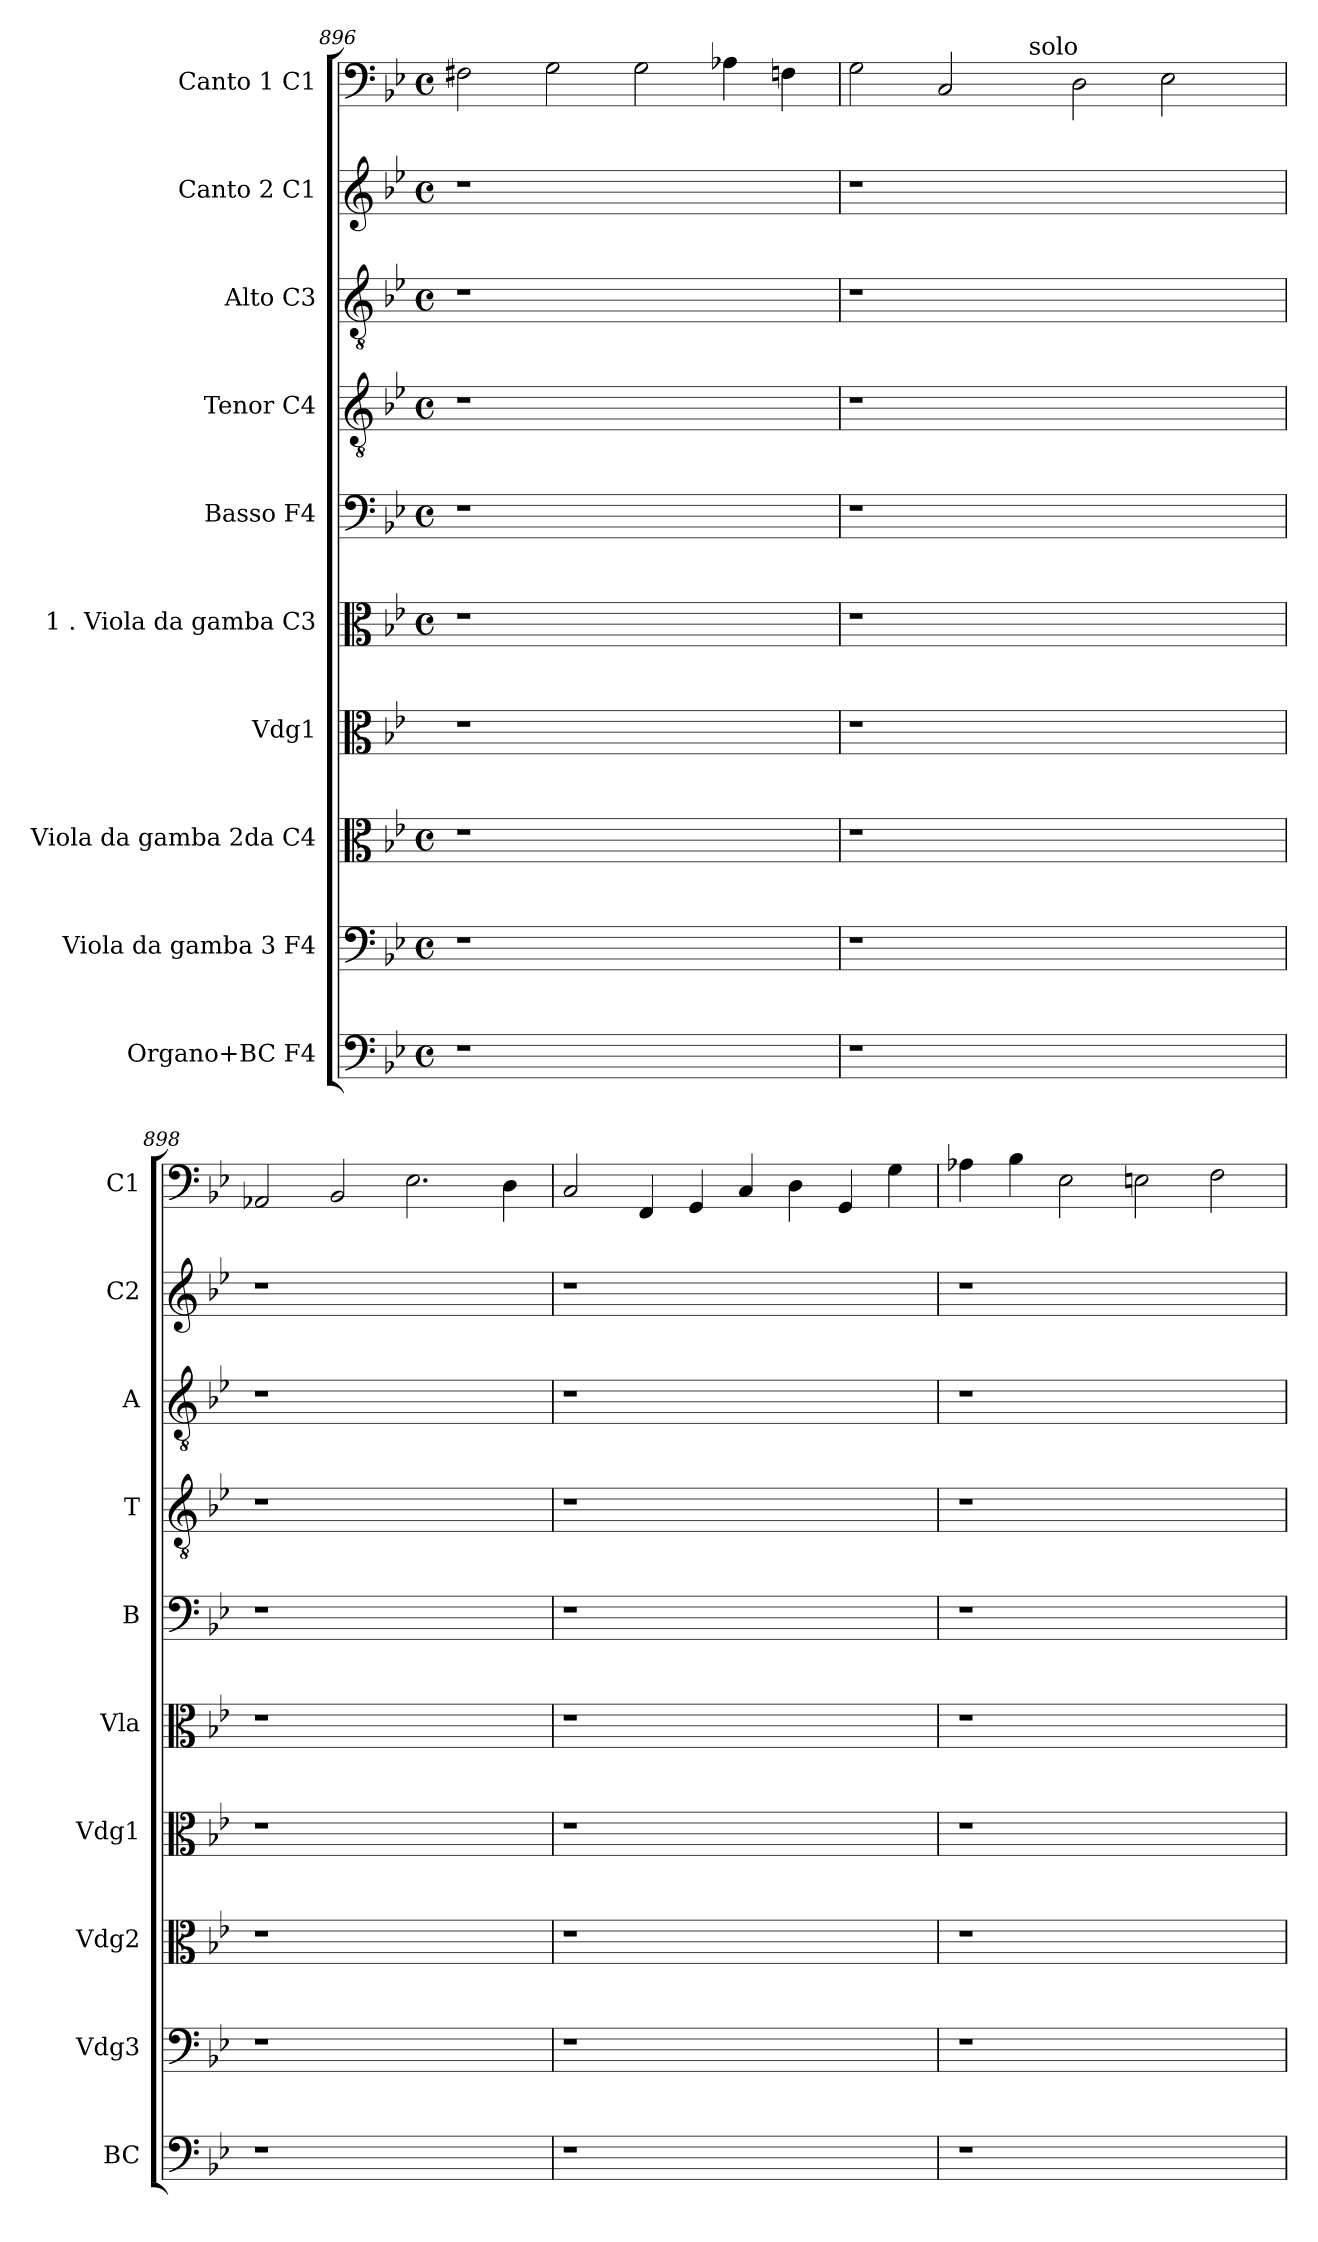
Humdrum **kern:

**kern	**kern	**kern	**kern	**kern	**kern	**kern	**kern	**kern	**kern
*part10	*part9	*part8	*part7	*part6	*part5	*part4	*part3	*part2	*part1
*staff10	*staff9	*staff8	*staff7	*staff6	*staff5	*staff4	*staff3	*staff2	*staff1
*I"Organo+BC F4	*I"Viola da gamba 3 F4	*I"Viola da gamba 2da C4	*I"Vdg1	*I"1 . Viola da gamba C3	*I"Basso F4	*I"Tenor C4	*I"Alto C3	*I"Canto 2 C1	*I"Canto 1 C1
*I'BC	*I'Vdg3	*I'Vdg2	*I'Vdg1	*I'Vla	*I'B	*I'T	*I'A	*I'C2	*I'C1
*clefF4	*clefF4	*clefC3	*clefC3	*clefC3	*clefF4	*clefGv2	*clefGv2	*clefG2	*clefF4
*k[b-e-]	*k[b-e-]	*k[b-e-]	*k[b-e-]	*k[b-e-]	*k[b-e-]	*k[b-e-]	*k[b-e-]	*k[b-e-]	*k[b-e-]
*B-:	*B-:	*B-:	*B-:	*B-:	*B-:	*B-:	*B-:	*B-:	*B-:
*M4/4	*M4/4	*M4/4	*	*M4/4	*M4/4	*M4/4	*M4/4	*M4/4	*M4/4
*met(c)	*met(c)	*met(c)	*	*met(c)	*met(c)	*met(c)	*met(c)	*met(c)	*met(c)
=896	=896	=896	=896	=896	=896	=896	=896	=896	=896
1r	1r	1r	1r	1r	1r	1r	1r	1r	2F#X\
.	.	.	.	.	.	.	.	.	2G\
1ryy	1ryy	1ryy	1ryy	1ryy	1ryy	1ryy	1ryy	1ryy	2G\
.	.	.	.	.	.	.	.	.	4A-X\
.	.	.	.	.	.	.	.	.	4Fn\
=897	=897	=897	=897	=897	=897	=897	=897	=897	=897
*	*	*	*	*	*	*	*	*	*^
1r	1r	1r	1r	1r	1r	1r	1r	1r	2G\	2ryy
.	.	.	.	.	.	.	.	.	2C/	4ryy
.	.	.	.	.	.	.	.	.	.	16.ryy
!	!	!	!	!	!	!	!	!	!	!LO:TX:a:t=solo
.	.	.	.	.	.	.	.	.	.	1ryy
1ryy	1ryy	1ryy	1ryy	1ryy	1ryy	1ryy	1ryy	1ryy	2D\	.
.	.	.	.	.	.	.	.	.	2E-\	.
.	.	.	.	.	.	.	.	.	.	8ryy
.	.	.	.	.	.	.	.	.	.	32ryy
*	*	*	*	*	*	*	*	*	*v	*v
!!LO:LB:g=z
=898	=898	=898	=898	=898	=898	=898	=898	=898	=898
1r	1r	1r	1r	1r	1r	1r	1r	1r	2AA-X/
.	.	.	.	.	.	.	.	.	2BB-/
1ryy	1ryy	1ryy	1ryy	1ryy	1ryy	1ryy	1ryy	1ryy	2.E-\
.	.	.	.	.	.	.	.	.	4D\
=899	=899	=899	=899	=899	=899	=899	=899	=899	=899
1r	1r	1r	1r	1r	1r	1r	1r	1r	2C/
.	.	.	.	.	.	.	.	.	4FF/
.	.	.	.	.	.	.	.	.	4GG/
1ryy	1ryy	1ryy	1ryy	1ryy	1ryy	1ryy	1ryy	1ryy	4C/
.	.	.	.	.	.	.	.	.	4D\
.	.	.	.	.	.	.	.	.	4GG/
.	.	.	.	.	.	.	.	.	4G\
=900	=900	=900	=900	=900	=900	=900	=900	=900	=900
1r	1r	1r	1r	1r	1r	1r	1r	1r	4A-X\
.	.	.	.	.	.	.	.	.	4B-\
.	.	.	.	.	.	.	.	.	2E-\
1ryy	1ryy	1ryy	1ryy	1ryy	1ryy	1ryy	1ryy	1ryy	2En\
.	.	.	.	.	.	.	.	.	2F\
=	=	=	=	=	=	=	=	=	=
*-	*-	*-	*-	*-	*-	*-	*-	*-	*-
